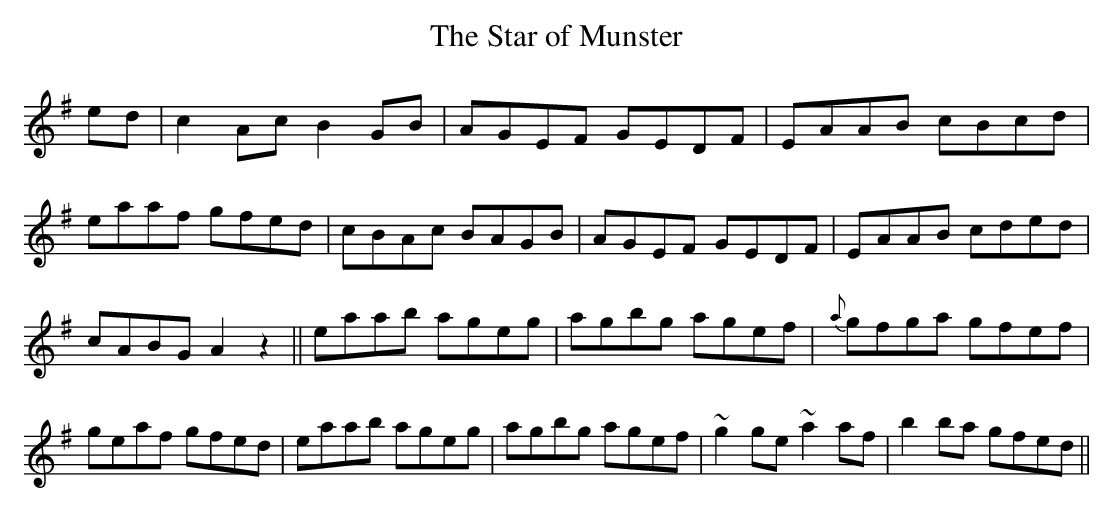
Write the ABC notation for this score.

X:1
T:Star of Munster, The
K:G
ed|c2Ac B2GB|AGEF GEDF|EAAB cBcd|eaaf gfed|\
cBAc BAGB|AGEF GEDF|EAAB cded|cABG A2 z2||\
eaab ageg|agbg agef|{a}gfga gfef|geaf gfed|\
eaab ageg|agbg agef|~g2ge ~a2af|b2ba gfed||
